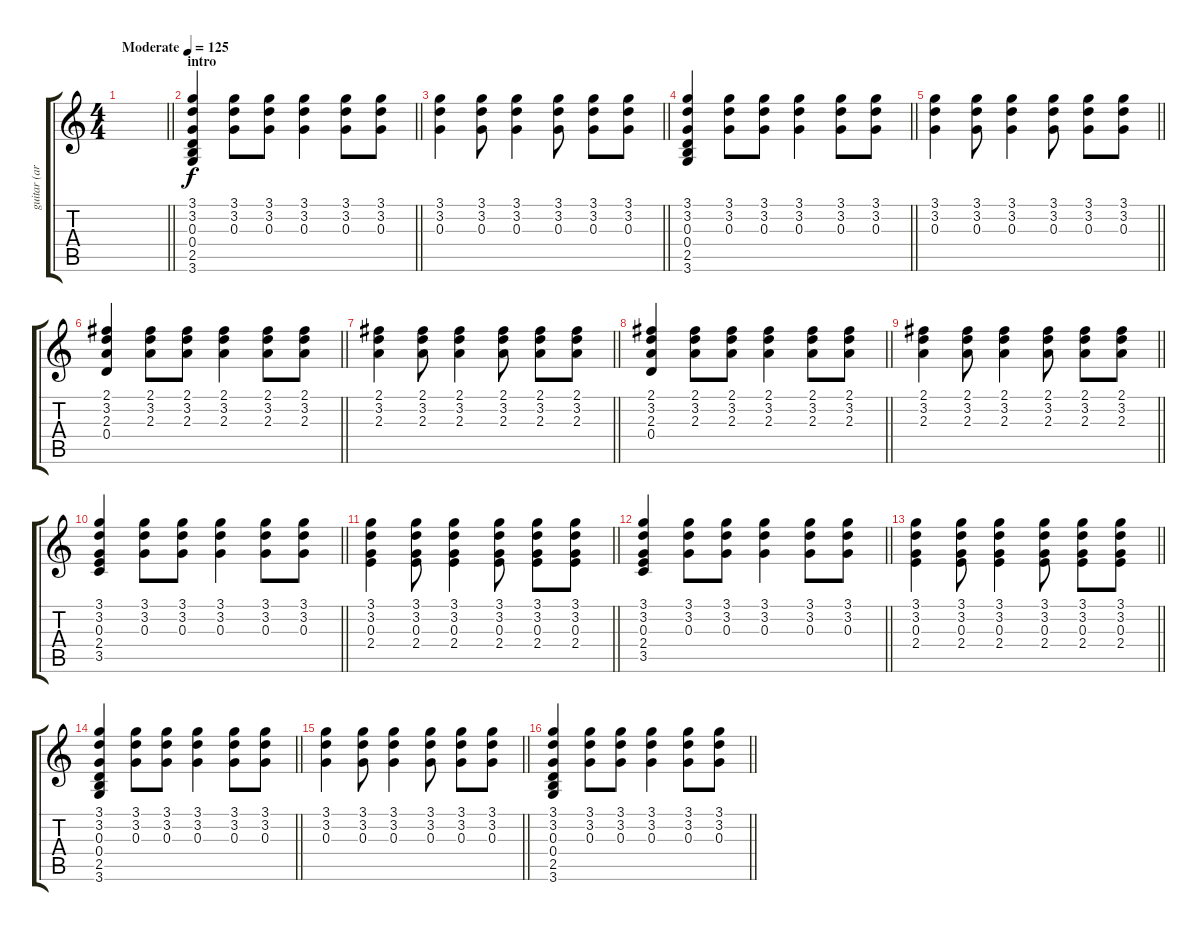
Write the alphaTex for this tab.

\track ("guitar (aril)" "guitar (ar") {instrument acousticguitarsteel}
\staff {score tabs}
\tuning (E4 B3 G3 D3 A2 E2) {hide}
\ts (4 4)
\tempo (125 "Moderate")
\clef g2
\barLineRight lightlight
\ks c
|
\section ("" "intro")
\barLineRight lightlight
(3.1 3.2 0.3 0.4 2.5 3.6).4 (3.1 3.2 0.3).8 (3.1 3.2 0.3).8 (3.1 3.2 0.3).4 (3.1 3.2 0.3).8 (3.1 3.2 0.3).8 |
\barLineRight lightlight
(3.1 3.2 0.3).4 (3.1 3.2 0.3).8 (3.1 3.2 0.3).4 (3.1 3.2 0.3).8 (3.1 3.2 0.3).8 (3.1 3.2 0.3).8 |
\barLineRight lightlight
(3.1 3.2 0.3 0.4 2.5 3.6).4 (3.1 3.2 0.3).8 (3.1 3.2 0.3).8 (3.1 3.2 0.3).4 (3.1 3.2 0.3).8 (3.1 3.2 0.3).8 |
\barLineRight lightlight
(3.1 3.2 0.3).4 (3.1 3.2 0.3).8 (3.1 3.2 0.3).4 (3.1 3.2 0.3).8 (3.1 3.2 0.3).8 (3.1 3.2 0.3).8 |
\barLineRight lightlight
(2.1 3.2 2.3 0.4).4 (2.1 3.2 2.3).8 (2.1 3.2 2.3).8 (2.1 3.2 2.3).4 (2.1 3.2 2.3).8 (2.1 3.2 2.3).8 |
\barLineRight lightlight
(2.1 3.2 2.3).4 (2.1 3.2 2.3).8 (2.1 3.2 2.3).4 (2.1 3.2 2.3).8 (2.1 3.2 2.3).8 (2.1 3.2 2.3).8 |
\barLineRight lightlight
(2.1 3.2 2.3 0.4).4 (2.1 3.2 2.3).8 (2.1 3.2 2.3).8 (2.1 3.2 2.3).4 (2.1 3.2 2.3).8 (2.1 3.2 2.3).8 |
\barLineRight lightlight
(2.1 3.2 2.3).4 (2.1 3.2 2.3).8 (2.1 3.2 2.3).4 (2.1 3.2 2.3).8 (2.1 3.2 2.3).8 (2.1 3.2 2.3).8 |
\barLineRight lightlight
(3.1 3.2 0.3 2.4 3.5).4 (3.1 3.2 0.3).8 (3.1 3.2 0.3).8 (3.1 3.2 0.3).4 (3.1 3.2 0.3).8 (3.1 3.2 0.3).8 |
\barLineRight lightlight
(3.1 3.2 0.3 2.4).4 (3.1 3.2 0.3 2.4).8 (3.1 3.2 0.3 2.4).4 (3.1 3.2 0.3 2.4).8 (3.1 3.2 0.3 2.4).8 (3.1 3.2 0.3 2.4).8 |
\barLineRight lightlight
(3.1 3.2 0.3 2.4 3.5).4 (3.1 3.2 0.3).8 (3.1 3.2 0.3).8 (3.1 3.2 0.3).4 (3.1 3.2 0.3).8 (3.1 3.2 0.3).8 |
\barLineRight lightlight
(3.1 3.2 0.3 2.4).4 (3.1 3.2 0.3 2.4).8 (3.1 3.2 0.3 2.4).4 (3.1 3.2 0.3 2.4).8 (3.1 3.2 0.3 2.4).8 (3.1 3.2 0.3 2.4).8 |
\barLineRight lightlight
(3.1 3.2 0.3 0.4 2.5 3.6).4 (3.1 3.2 0.3).8 (3.1 3.2 0.3).8 (3.1 3.2 0.3).4 (3.1 3.2 0.3).8 (3.1 3.2 0.3).8 |
\barLineRight lightlight
(3.1 3.2 0.3).4 (3.1 3.2 0.3).8 (3.1 3.2 0.3).4 (3.1 3.2 0.3).8 (3.1 3.2 0.3).8 (3.1 3.2 0.3).8 |
\barLineRight lightlight
(3.1 3.2 0.3 0.4 2.5 3.6).4 (3.1 3.2 0.3).8 (3.1 3.2 0.3).8 (3.1 3.2 0.3).4 (3.1 3.2 0.3).8 (3.1 3.2 0.3).8
